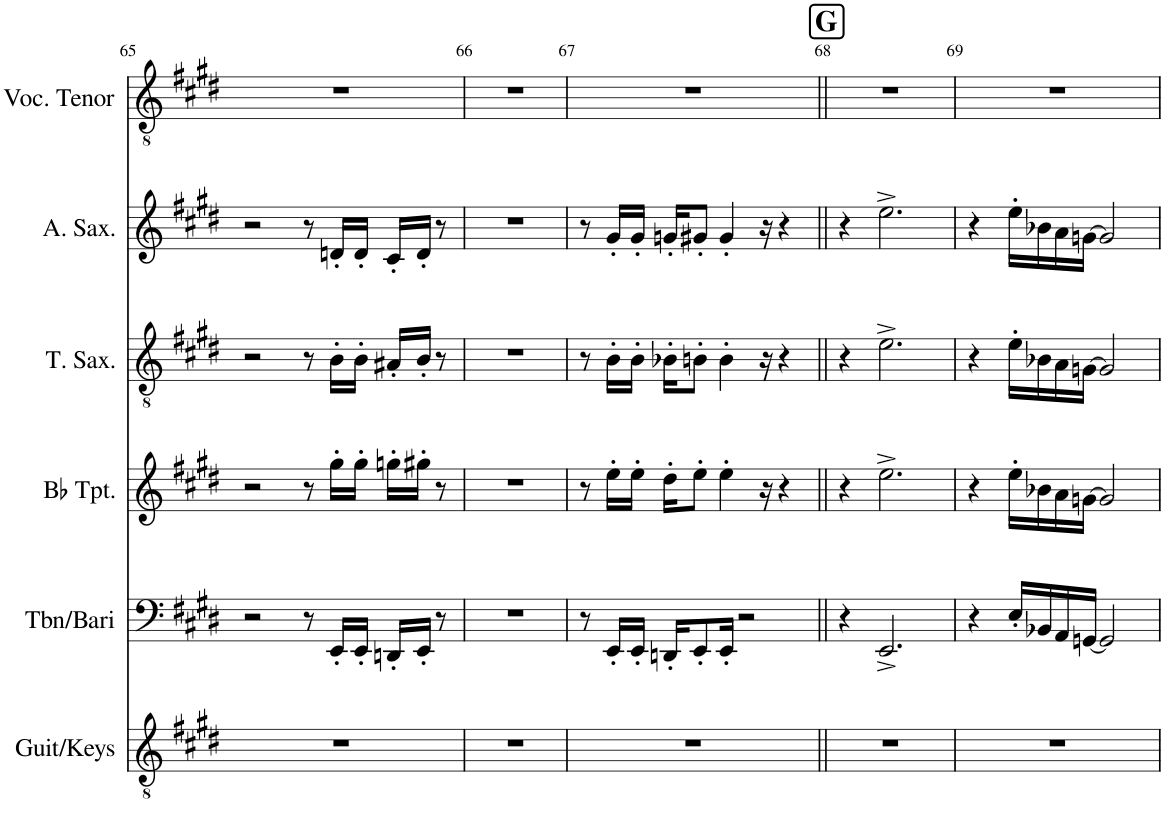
**kern	**kern	**kern	**kern	**kern	**kern
*part6	*part5	*part4	*part3	*part2	*part1
*staff6	*staff5	*staff4	*staff3	*staff2	*staff1
*I"Guit/Keys	*I"Tbn/Bari	*I"Bb Trumpet	*I"T. Sax.	*I"Alto Sax	*I"Voc. Tenor
*I'Guit/Keys	*I'Tbn/Bari	*I'Bb Tpt.	*I'T. Sax.	*I'A. Sax.	*I'Voc. Tenor
!!LO:PB:g=z
*clefGv2	*clefF4	*clefG2	*clefGv2	*clefG2	*clefGv2
*	*	*ITrd1c2	*ITrd8c14	*ITrd5c9	*
*k[f#c#g#d#]	*k[f#c#g#d#]	*k[f#c#g#d#]	*k[f#c#g#d#]	*k[f#c#g#d#]	*k[f#c#g#d#]
*M4/4	*M4/4	*M4/4	*M4/4	*M4/4	*M4/4
=65	=65	=65	=65	=65	=65
1r	2r	2r	2r	2r	1r
.	8r	8r	8r	8r	.
.	16EE'/LL	16gg#'\LL	16B'\LL	16dn'/LL	.
.	16EE'/JJ	16gg#'\JJ	16B'\JJ	16d'/JJ	.
.	16DDn'/LL	16ggn'\LL	16A#X'/LL	16c#'/LL	.
.	16EE'/JJ	16gg#X'\JJ	16B'/JJ	16d'/JJ	.
.	8r	8r	8r	8r	.
=66	=66	=66	=66	=66	=66
1r	1r	1r	1r	1r	1r
=67	=67	=67	=67	=67	=67
1r	8r	8r	8r	8r	1r
.	16EE'/LL	16ee'\LL	16B'\LL	16g#'/LL	.
.	16EE'/JJ	16ee'\JJ	16B'\JJ	16g#'/JJ	.
.	16DDn'/KL	16dd#'\KL	16B-X'\KL	16gn'/KL	.
.	8EE'/	8ee'\J	8Bn'\J	8g#X'/J	.
.	16EE'/Jk	4ee'\	4B'\	4g#'/	.
.	2r	.	.	.	.
.	.	16r	16r	16r	.
.	.	4r	4r	4r	.
!!LO:REH:place=s1:a:B:cj:fs=14:t=G
=68||	=68||	=68||	=68||	=68||	=68||
1r	4r	4r	4r	4r	1r
.	2.EE^/	2.ee^\	2.e^\	2.ee^\	.
=69	=69	=69	=69	=69	=69
1r	4r	4r	4r	4r	1r
.	16E'/LL	16ee'\LL	16e'\LL	16ee'\LL	.
.	16BB-X/	16b-X\	16B-X\	16b-X\	.
.	16AA/	16a\	16A\	16a\	.
.	[16GGn/JJ	[16gn\JJ	[16Gn\JJ	[16gn\JJ	.
.	2GG/]	2g/]	2G/]	2g/]	.
=	=	=	=	=	=
*-	*-	*-	*-	*-	*-
